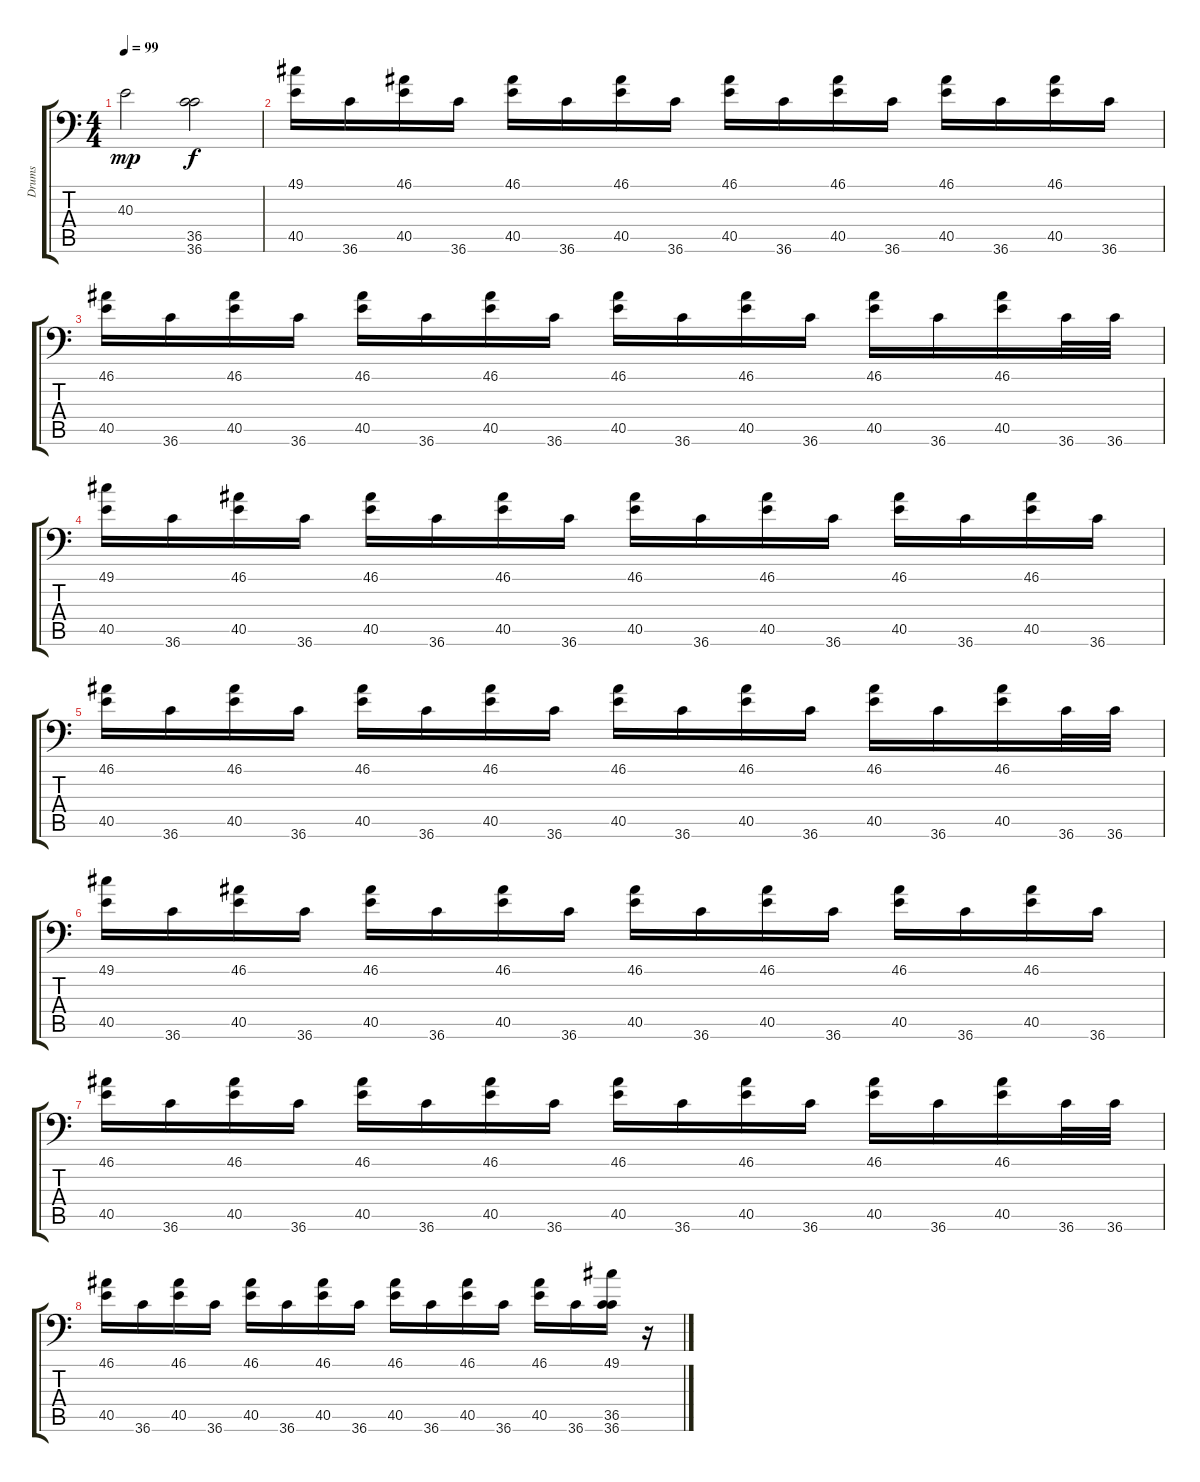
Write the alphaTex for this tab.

\track ("Drums" "Drums") {instrument synthdrum}
\staff {score tabs}
\tuning (C-1 C-1 C-1 C-1 C-1 C-1) {hide}
\ts (4 4)
\tempo 99
\clef f4
\ks c
40.3{t}.2{dy mp} (36.5 36.6).2{dy f} |
(49.1 40.5).16 36.6.16 (46.1 40.5).16 36.6.16 (46.1 40.5).16 36.6.16 (46.1 40.5).16 36.6.16 (46.1 40.5).16 36.6.16 (46.1 40.5).16 36.6.16 (46.1 40.5).16 36.6.16 (46.1 40.5).16 36.6.16 |
(46.1 40.5).16 36.6.16 (46.1 40.5).16 36.6.16 (46.1 40.5).16 36.6.16 (46.1 40.5).16 36.6.16 (46.1 40.5).16 36.6.16 (46.1 40.5).16 36.6.16 (46.1 40.5).16 36.6.16 (46.1 40.5).16 36.6.32 36.6.32 |
(49.1 40.5).16 36.6.16 (46.1 40.5).16 36.6.16 (46.1 40.5).16 36.6.16 (46.1 40.5).16 36.6.16 (46.1 40.5).16 36.6.16 (46.1 40.5).16 36.6.16 (46.1 40.5).16 36.6.16 (46.1 40.5).16 36.6.16 |
(46.1 40.5).16 36.6.16 (46.1 40.5).16 36.6.16 (46.1 40.5).16 36.6.16 (46.1 40.5).16 36.6.16 (46.1 40.5).16 36.6.16 (46.1 40.5).16 36.6.16 (46.1 40.5).16 36.6.16 (46.1 40.5).16 36.6.32 36.6.32 |
(49.1 40.5).16 36.6.16 (46.1 40.5).16 36.6.16 (46.1 40.5).16 36.6.16 (46.1 40.5).16 36.6.16 (46.1 40.5).16 36.6.16 (46.1 40.5).16 36.6.16 (46.1 40.5).16 36.6.16 (46.1 40.5).16 36.6.16 |
(46.1 40.5).16 36.6.16 (46.1 40.5).16 36.6.16 (46.1 40.5).16 36.6.16 (46.1 40.5).16 36.6.16 (46.1 40.5).16 36.6.16 (46.1 40.5).16 36.6.16 (46.1 40.5).16 36.6.16 (46.1 40.5).16 36.6.32 36.6.32 |
(46.1 40.5).16 36.6.16 (46.1 40.5).16 36.6.16 (46.1 40.5).16 36.6.16 (46.1 40.5).16 36.6.16 (46.1 40.5).16 36.6.16 (46.1 40.5).16 36.6.16 (46.1 40.5).16 36.6.16 (49.1 36.5 36.6).16 r.16
